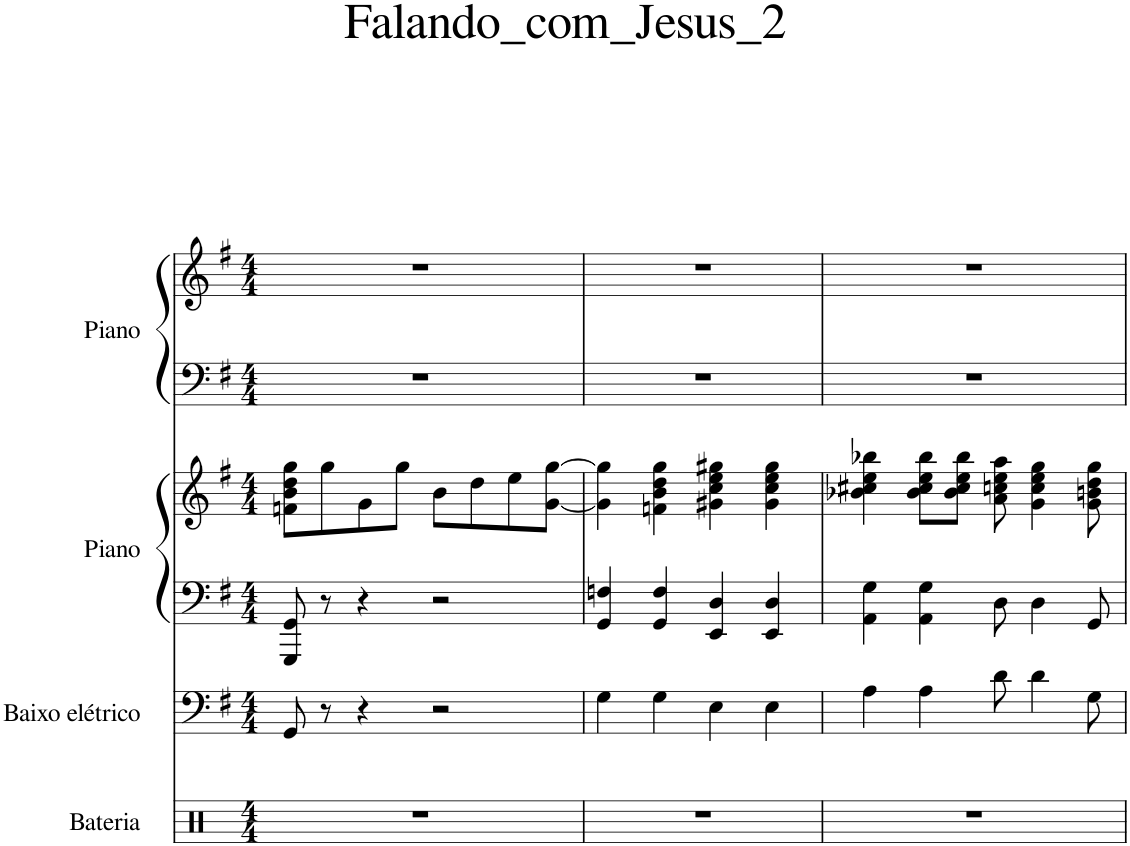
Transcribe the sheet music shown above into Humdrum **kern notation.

**kern	**kern	**kern	**kern	**kern	**kern
*part4	*part3	*part2	*part2	*part1	*part1
*staff6	*staff5	*staff4	*staff3	*staff2	*staff1
*I"Bateria	*I"Baixo elétrico	*I"Piano	*	*I"Piano	*
*I'Bat.	*I'B. El.	*I'Pno.	*	*I'Pno	*
*clefX	*clefF4	*clefF4	*clefG2	*clefF4	*clefG2
*	*Trd7c12	*	*	*	*
*k[]	*k[f#]	*k[f#]	*k[f#]	*k[f#]	*k[f#]
*M4/4	*M4/4	*M4/4	*M4/4	*M4/4	*M4/4
=1	=1	=1	=1	=1	=1
1r	8GG/	8GGG/ 8GG/	8fn\ 8b\ 8dd\ 8gg\L	1r	1r
.	8r	8r	8gg\	.	.
.	4r	4r	8g\	.	.
.	.	.	8gg\J	.	.
.	2r	2r	8b\L	.	.
.	.	.	8dd\	.	.
.	.	.	8ee\	.	.
.	.	.	[8g\ [8gg\J	.	.
=2	=2	=2	=2	=2	=2
1r	4G\	4GG/ 4Fn/	4g\] 4gg\]	1r	1r
.	4G\	4GG/ 4F/	4fn\ 4b\ 4dd\ 4gg\	.	.
.	4E\	4EE/ 4D/	4g#X\ 4cc\ 4ee\ 4gg#X\	.	.
.	4E\	4EE/ 4D/	4g#\ 4cc\ 4ee\ 4gg#\	.	.
=3	=3	=3	=3	=3	=3
1r	4A\	4AA\ 4G\	4b-X\ 4cc#X\ 4ee\ 4bb-X\	1r	1r
.	4A\	4AA\ 4G\	8b-\ 8cc#\ 8ee\ 8bb-\L	.	.
.	.	.	8b-\ 8cc#\ 8ee\ 8bb-\J	.	.
.	8d\	8D\	8a\ 8ccn\ 8ee\ 8aa\	.	.
.	4d\	4D\	4g\ 4cc\ 4ee\ 4gg\	.	.
.	8G\	8GG/	8g\ 8bn\ 8dd\ 8gg\	.	.
=	=	=	=	=	=
*-	*-	*-	*-	*-	*-
